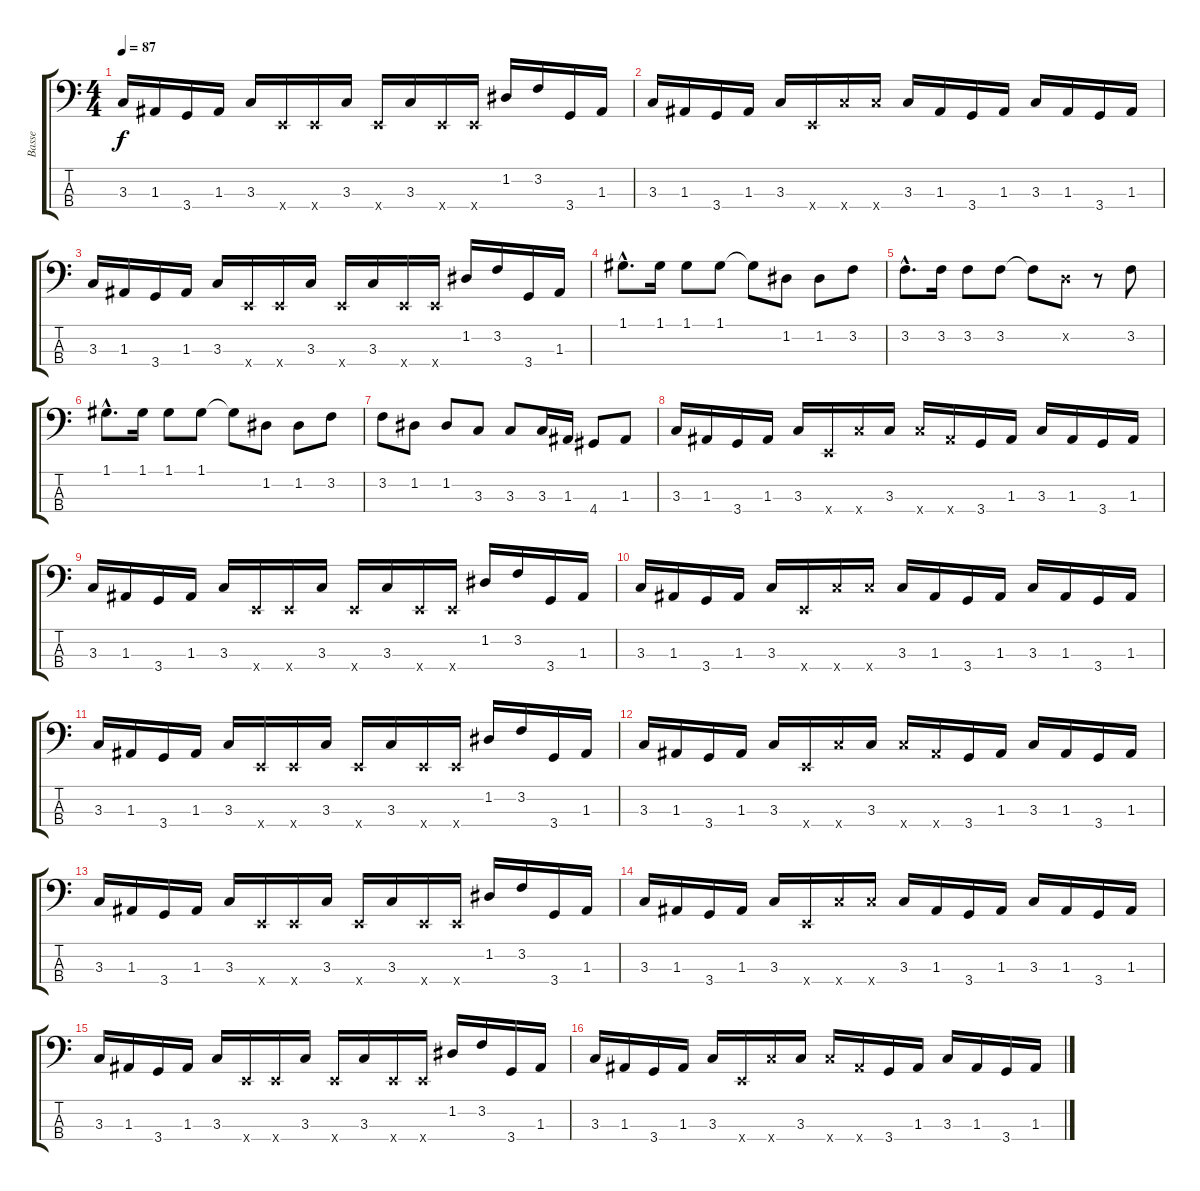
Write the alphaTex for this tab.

\track ("Basse" "Basse") {instrument electricbasspick}
\staff {score tabs}
\tuning (G2 D2 A1 E1) {hide}
\ts (4 4)
\tempo 87
\clef f4
\ks c
3.3.16{dy f} 1.3.16 3.4.16 1.3.16 3.3.16 0.4{x}.16 0.4{x}.16 3.3.16 0.4{x}.16 3.3.16 0.4{x}.16 0.4{x}.16 1.2.16 3.2.16 3.4.16 1.3.16 |
3.3.16 1.3.16 3.4.16 1.3.16 3.3.16 0.4{x}.16 8.4{x}.16 8.4{x}.16 3.3.16 1.3.16 3.4.16 1.3.16 3.3.16 1.3.16 3.4.16 1.3.16 |
3.3.16 1.3.16 3.4.16 1.3.16 3.3.16 0.4{x}.16 0.4{x}.16 3.3.16 0.4{x}.16 3.3.16 0.4{x}.16 0.4{x}.16 1.2.16 3.2.16 3.4.16 1.3.16 |
1.1{hac}.8{d} 1.1.16 1.1.8 1.1.8 1.1{t}.8 1.2.8 1.2.8 3.2.8 |
3.2{hac}.8{d} 3.2.16 3.2.8 3.2.8 3.2{t}.8 0.2{x}.8 r.8 3.2.8 |
1.1{hac}.8{d} 1.1.16 1.1.8 1.1.8 1.1{t}.8 1.2.8 1.2.8 3.2.8 |
3.2.8 1.2.8 1.2.8 3.3.8 3.3.8 3.3.16 1.3.16 4.4.8 1.3.8 |
3.3.16 1.3.16 3.4.16 1.3.16 3.3.16 0.4{x}.16 8.4{x}.16 3.3.16 8.4{x}.16 6.4{x}.16 3.4.16 1.3.16 3.3.16 1.3.16 3.4.16 1.3.16 |
3.3.16 1.3.16 3.4.16 1.3.16 3.3.16 0.4{x}.16 0.4{x}.16 3.3.16 0.4{x}.16 3.3.16 0.4{x}.16 0.4{x}.16 1.2.16 3.2.16 3.4.16 1.3.16 |
3.3.16 1.3.16 3.4.16 1.3.16 3.3.16 0.4{x}.16 8.4{x}.16 8.4{x}.16 3.3.16 1.3.16 3.4.16 1.3.16 3.3.16 1.3.16 3.4.16 1.3.16 |
3.3.16 1.3.16 3.4.16 1.3.16 3.3.16 0.4{x}.16 0.4{x}.16 3.3.16 0.4{x}.16 3.3.16 0.4{x}.16 0.4{x}.16 1.2.16 3.2.16 3.4.16 1.3.16 |
3.3.16 1.3.16 3.4.16 1.3.16 3.3.16 0.4{x}.16 8.4{x}.16 3.3.16 8.4{x}.16 6.4{x}.16 3.4.16 1.3.16 3.3.16 1.3.16 3.4.16 1.3.16 |
3.3.16 1.3.16 3.4.16 1.3.16 3.3.16 0.4{x}.16 0.4{x}.16 3.3.16 0.4{x}.16 3.3.16 0.4{x}.16 0.4{x}.16 1.2.16 3.2.16 3.4.16 1.3.16 |
3.3.16 1.3.16 3.4.16 1.3.16 3.3.16 0.4{x}.16 8.4{x}.16 8.4{x}.16 3.3.16 1.3.16 3.4.16 1.3.16 3.3.16 1.3.16 3.4.16 1.3.16 |
3.3.16 1.3.16 3.4.16 1.3.16 3.3.16 0.4{x}.16 0.4{x}.16 3.3.16 0.4{x}.16 3.3.16 0.4{x}.16 0.4{x}.16 1.2.16 3.2.16 3.4.16 1.3.16 |
3.3.16 1.3.16 3.4.16 1.3.16 3.3.16 0.4{x}.16 8.4{x}.16 3.3.16 8.4{x}.16 6.4{x}.16 3.4.16 1.3.16 3.3.16 1.3.16 3.4.16 1.3.16
